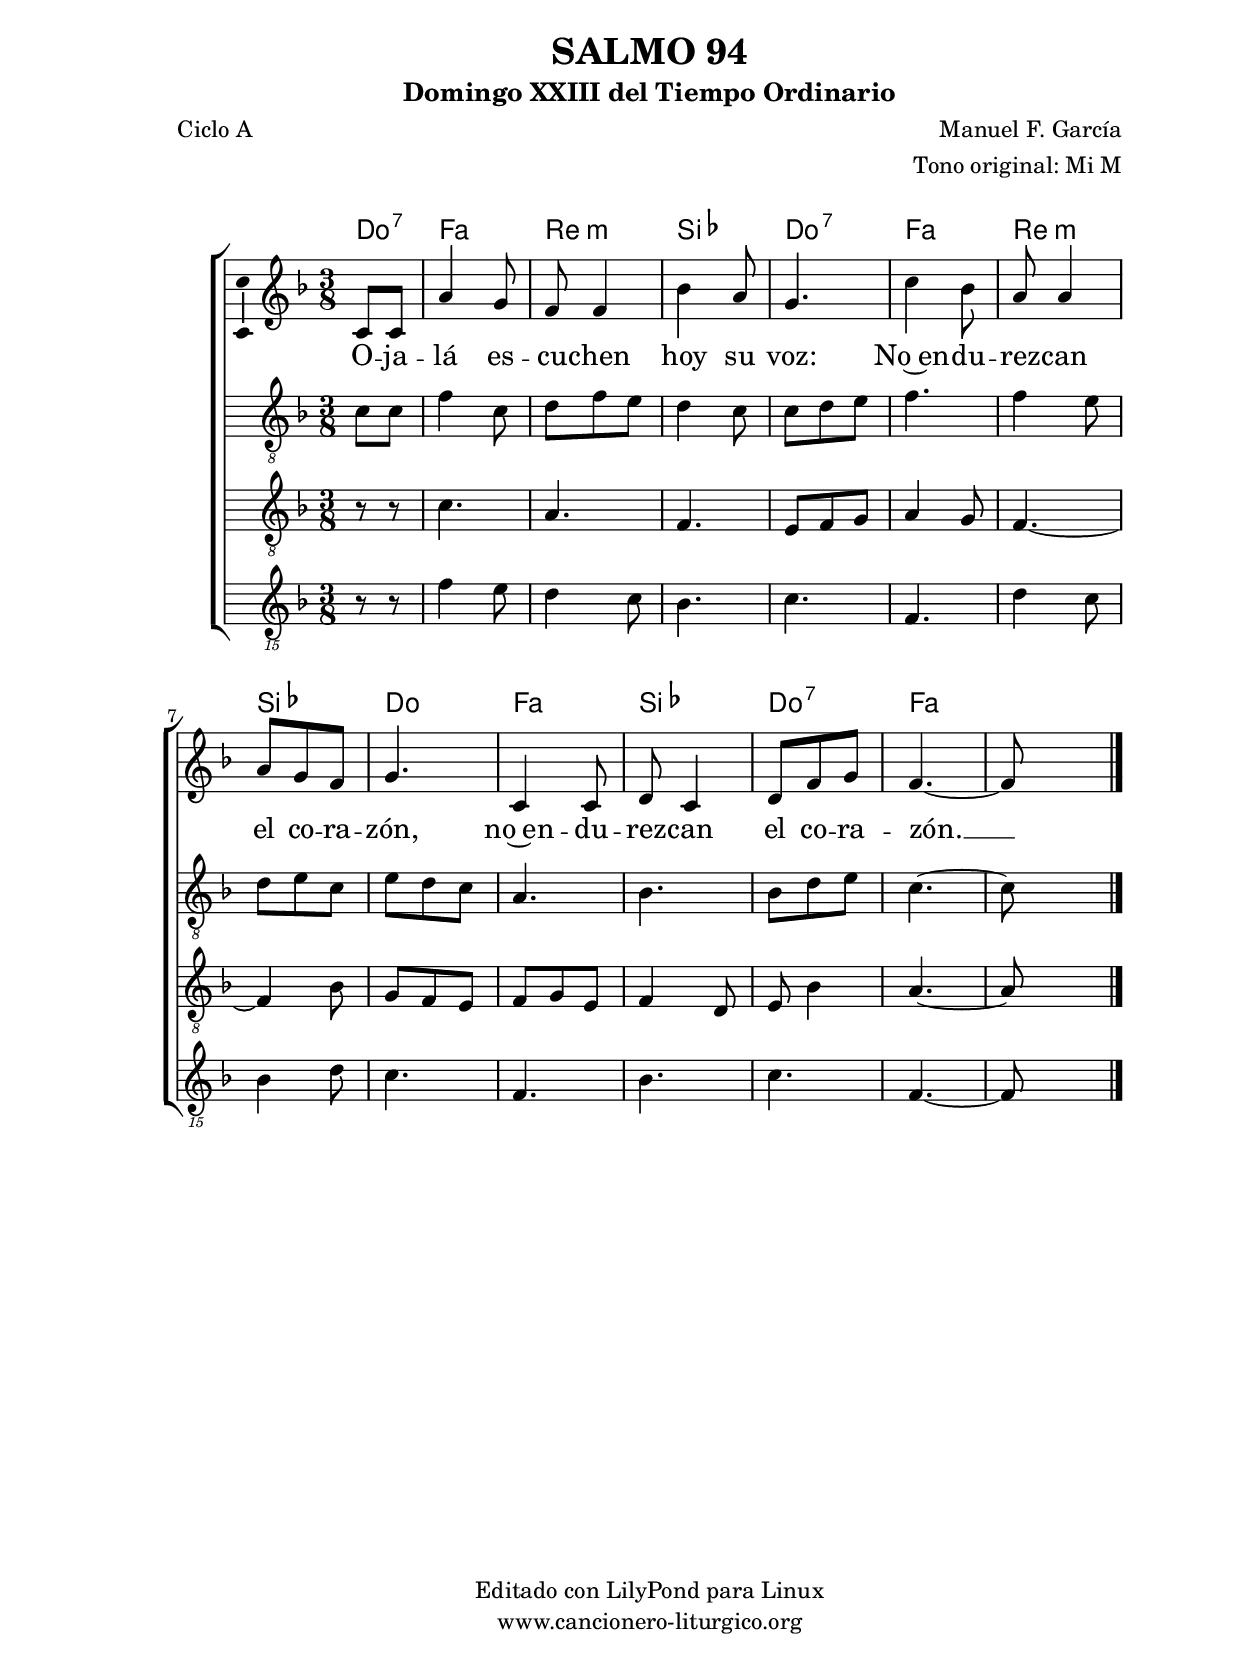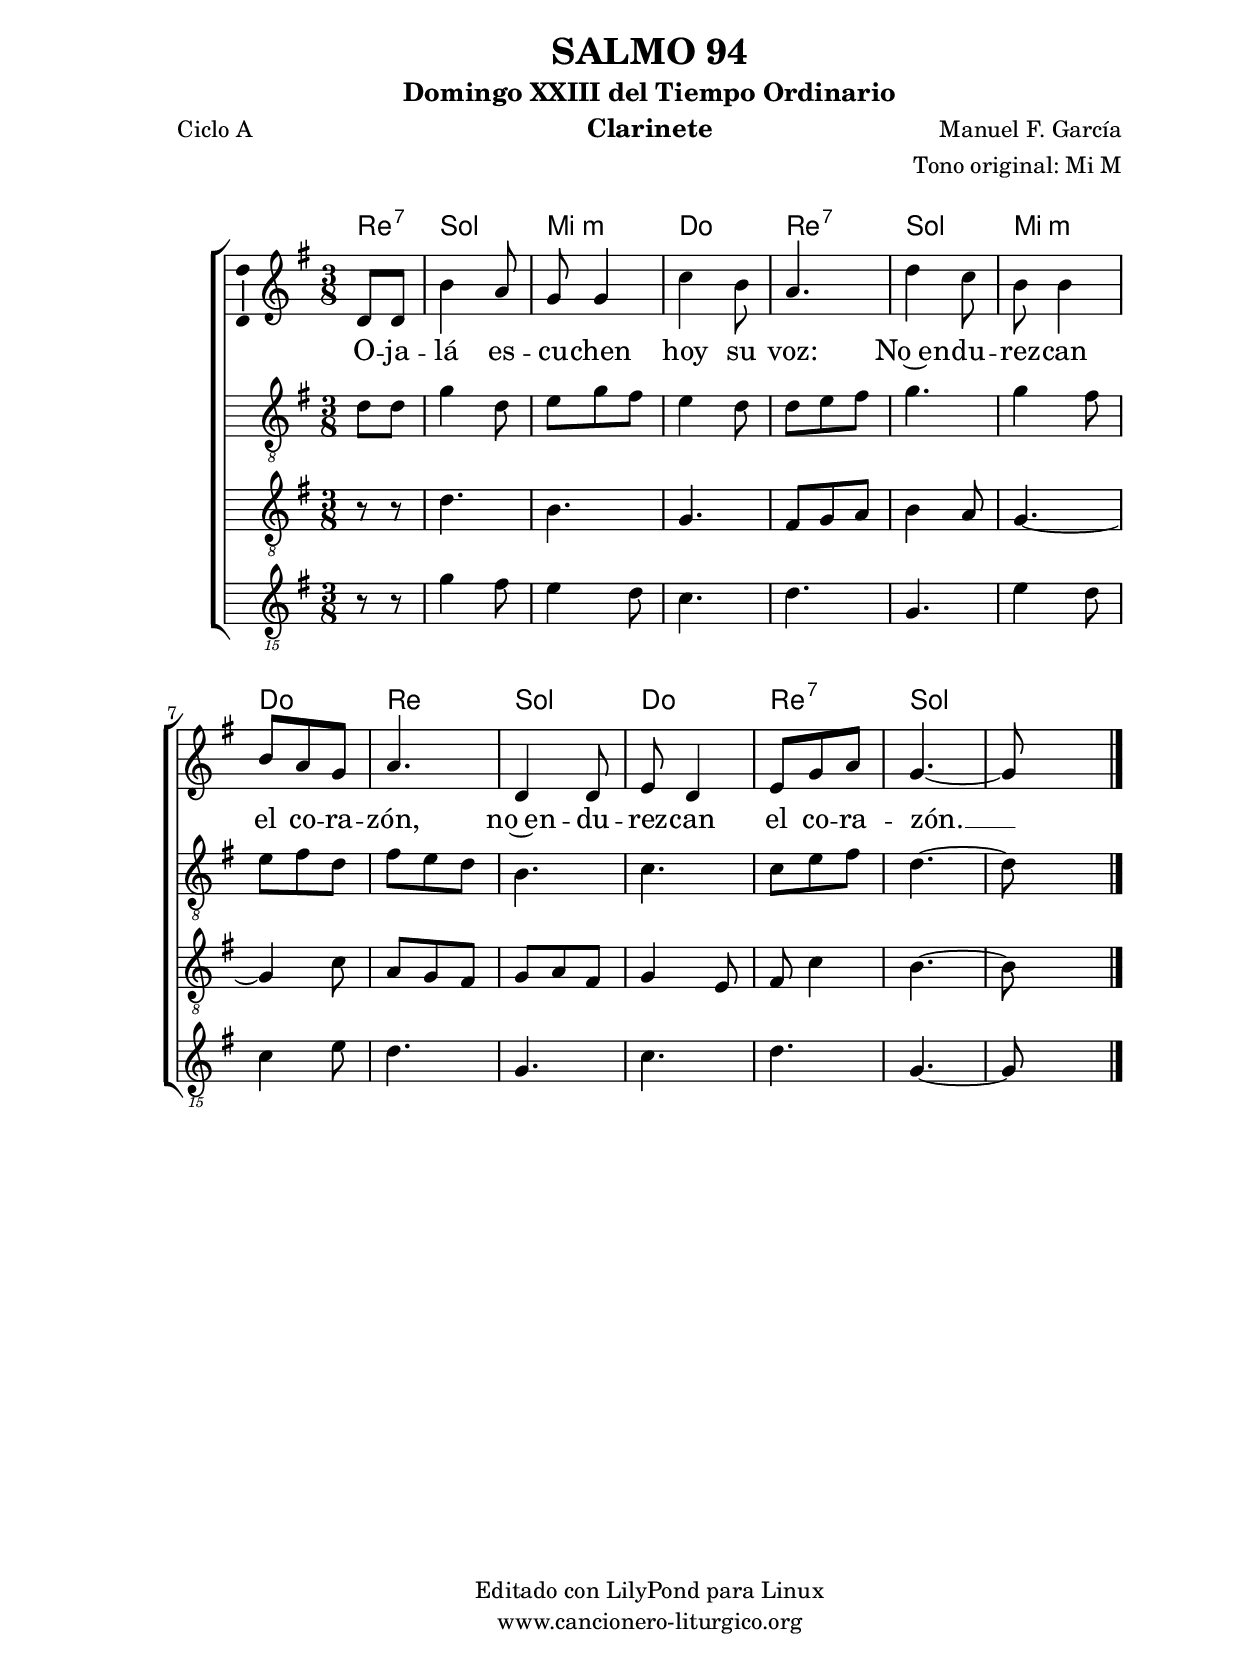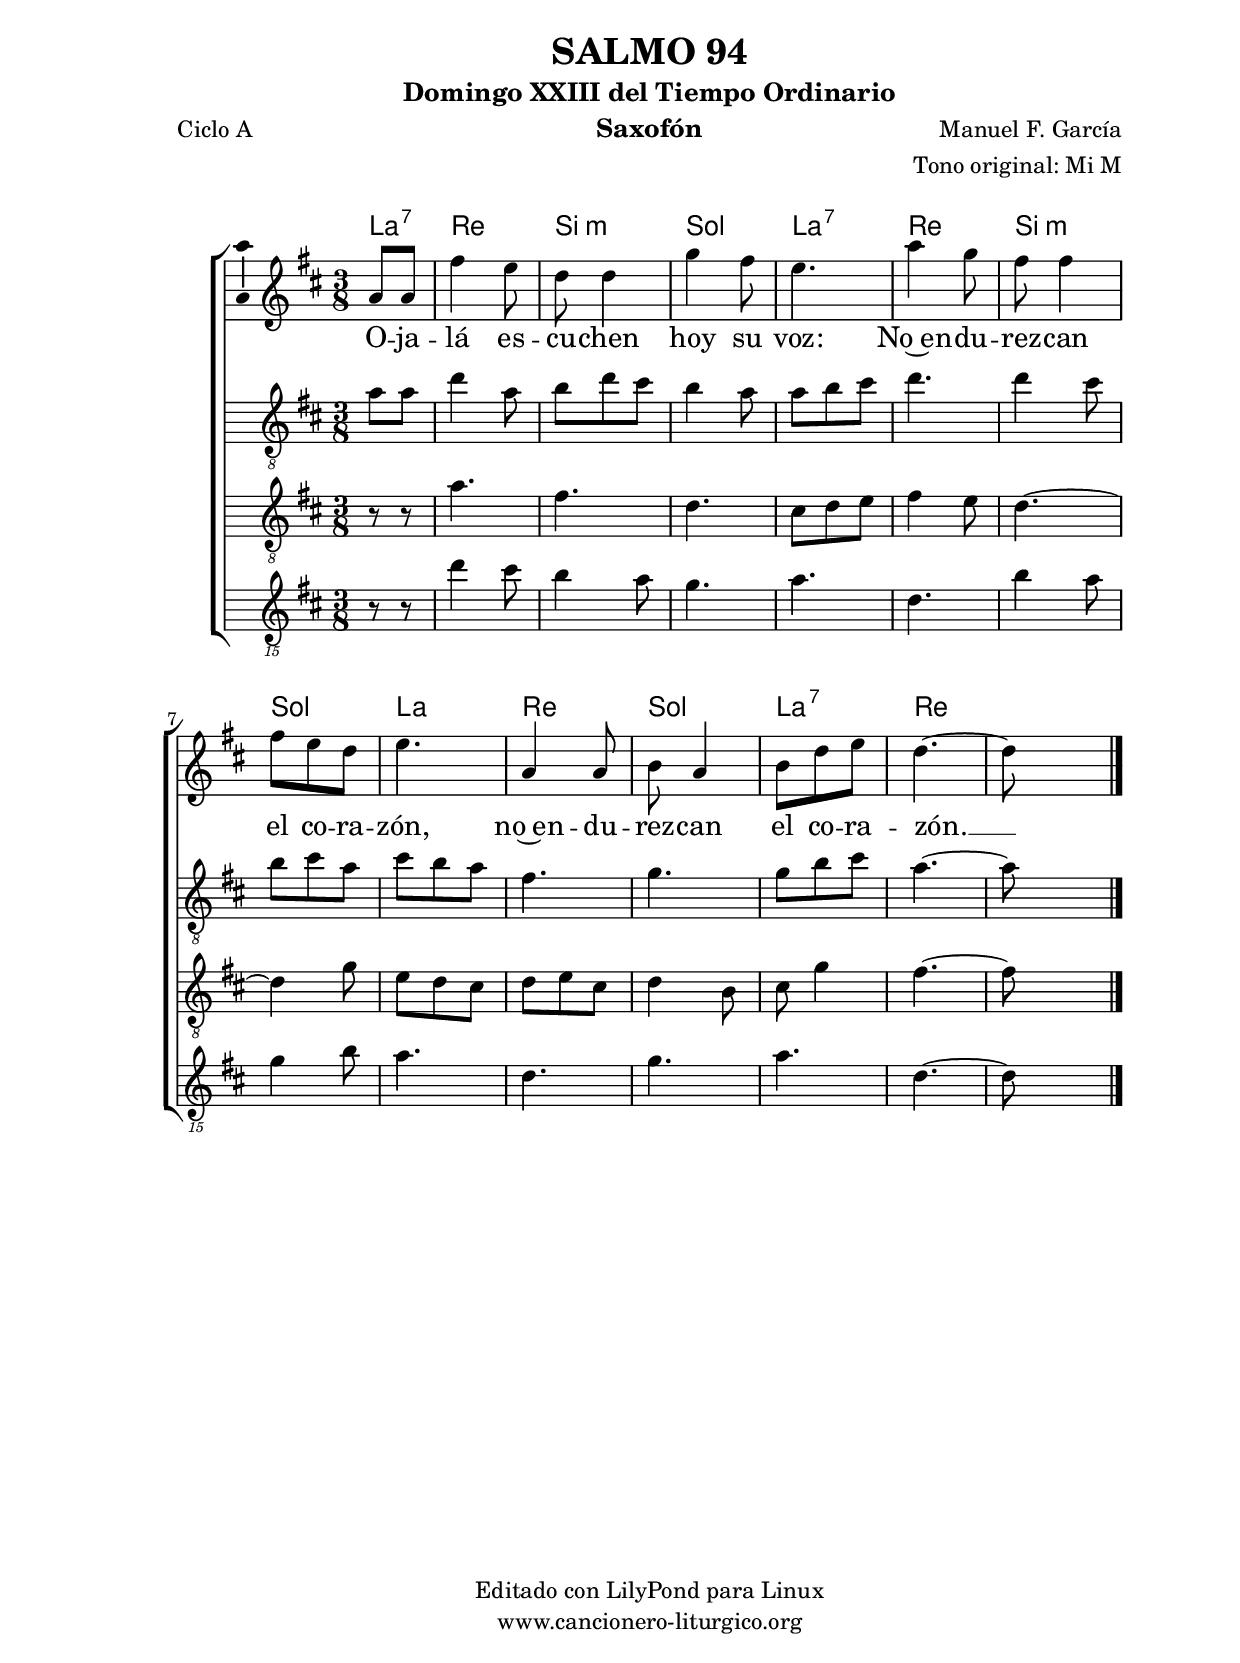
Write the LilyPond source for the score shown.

%
%para convertir .midi en .wav:
%timidity filename.midi -Ow -o finename.wav
%
%
%Para convertir de .wav a .mp3:
%lame -h -m j filename.wav
%
%
%para escuchar el midi:
%timidity nombrefichero.midi
%


%versión de lilypond para la que se ha escrito esta partitura:
\version "2.16.0"

	%Tamaño papel
	#(set-default-paper-size "a4")
	%Tamaño partitura
	#(set-global-staff-size 20)
	%No responde al pulsar sobre una nota
	#(ly:set-option 'point-and-click #f)

%parámetros del encabezamiento:
\header {
	title = "SALMO 94"
	subtitle = "Domingo XXIII del Tiempo Ordinario"
	composer = "Manuel F. García"
	poet = "Ciclo A"
	meter = ""
	arranger = "Tono original: Mi M"
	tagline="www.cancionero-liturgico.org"
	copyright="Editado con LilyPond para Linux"
	tiempo = "Ordinario"
	usos = "Salmo"
	letra = "Ojalá escuchen hoy su voz: No endurezcan el corazón, no endurezcan el corazón."
	}

%parámetros asociados al papel:
\paper  {
	oddHeaderMarkup = \markup {\fill-line { \on-the-fly #not-first-page \fromproperty #'header:title \on-the-fly #not-first-page \fromproperty #'header:composer }}
	evenHeaderMarkup = \markup {\fill-line { \fromproperty #'header:composer \fromproperty #'header:title }}
	#(set-paper-size "a4")
	print-page-number = ##f
	first-page-number = 1
	print-first-page-number = ##f
%	head-separation = 3.0 \cm
	top-margin = 2.0 \cm
	bottom-margin = 0.5\cm
%%%	bottom-margin = -1.0\cm
	left-margin = 3.0 \cm
	line-width = 16.0 \cm 
	indent = 8\mm
	interscoreline = 2.\mm
	between-system-space = 15\mm
%	para que las partituras no llenen la hoja:
	ragged-bottom = ##t
%	idem para la última hoja:
	ragged-last-bottom = ##f
%	para que las partituras llenen el ancho del papel:
	ragged-last = ##f
	after-title-space = 2.5 \cm
%page-count=1
%system-count=8

	%Flexible Vertical Spacing
%	markup-markup-spacing =
%	#'((basic-distance . 15) (minimum-distance . 15) (padding . 3))
	markup-system-spacing =
	#'((basic-distance . 15) (minimum-distance . 15) (padding . 3))
	system-system-spacing =
	#'((basic-distance . 15) (minimum-distance . 15) (padding . 3))
	score-system-spacing =
	#'((basic-distance . 15) (minimum-distance . 15) (padding . 5))
%	top-system-spacing = % header
%	#'((basic-distance . 8) (minimum-distance . 0) (padding . 3))
%	top-markup-spacing =
%	#'((basic-distance . 20) (minimum-distance . 20) (padding . 3))
	last-bottom-spacing = % footer
	#'((basic-distance . 5) (minimum-distance . 5) (padding . 3))
%	score-markup-spacing =
%	#'((basic-distance . 16) (minimum-distance . 13) (padding . 3))

	}


%parámetros que afectan a toda la partitura:
global =  {
	%clave de sol (G):
	\clef G
	%armadura:
	\transpose e f
	\key e \major
	\tempo 4=90
	\set Score.tempoHideNote = ##t
	}


acordes = {
	\italianChords
	\chordmode {
	\transpose e f
{
b4:7
e4. cis:m a b:7 e cis:m a b e a b:7 e s
	}
	}
}


melodia = 
	\transpose e f
{
	\relative c'{
	\time 3/8

\partial 4
b8 b
gis'4 fis8
e8 e4
a4 gis8
fis4.
b4 a8
gis8 gis4
gis8 fis e
fis4.
b,4 b8
cis8 b4
cis8 e fis
e4.~
e8 s4

	\bar "|."
	}
	}

melodiados = 
	\transpose e f
{
	\relative c'{
	\time 3/8

\clef "G_8"
b8 b
e4 b8
cis8 e dis
cis4 b8
b8 cis dis
e4.
e4 dis8
cis8 dis b
dis8 cis b
gis4.
a4.
a8 cis dis
b4.~
b8 s4

	\bar "|."
	}
	}

melodiatres = 
	\transpose e f
{
	\relative c'{
	\time 3/8
%\clef F
\clef "G_8"
r8 r
b4.
gis4.
e4.
dis8 e fis
gis4 fis8
e4.~
e4 a8 fis8 e dis
e8 fis dis
e4 cis8
dis8 a'4 gis4.~
gis8 s4

	\bar "|."
	}
	}

melodiacuatro = 
	\transpose e f
{
	\relative c{
	\time 3/8
%\clef F
\clef "G_15"
r8 r
e4 dis8
cis4 b8
a4.
b4.
e,4.
cis'4 b8
a4 cis8
b4.
e,4.
a4.
b4.
e,4.~
e8 s4

	\bar "|."
	}
	}

texto = \lyricmode {
O -- ja -- lá es -- cu -- chen hoy su voz: No~en -- du -- rez -- can el co -- ra -- zón, no~en -- du -- rez -- can el co -- ra -- zón. __
	}


acordesStaff = \context ChordNames = acordesStaff <<
	\set chordChanges = ##t
	\acordes
	>>


vozStaff = \context Voice = vozStaff
\with {\consists "Ambitus_engraver"}
<<
%	\set Staff.instrumentName = ""
%	\set Staff.shortInstrumentName = ""
%	\set Staff.midiInstrument = #"clarinet"
%	\set Staff.midiInstrument = #"cello"
%	\set Staff.midiInstrument = #"flute"
	\set Staff.midiInstrument = #"electric guitar (jazz)"
%	\set Staff.midiInstrument = #"english horn"
%	\set Staff.midiInstrument = #"violin"
%	\set Staff.midiInstrument = #"glockenspiel"
	\set Staff.midiMinimumVolume = #0.7
	\set Staff.midiMaximumVolume = #0.9
	\global
	\melodia
	>>

vozdosStaff = \context Voice = vozdosStaff
<<
%	\set Staff.instrumentName = "Clarinete 1"
%	\set Staff.shortInstrumentName = "C"
	\override Staff.StaffSymbol #'staff-space = #(magstep -0.35)
	\set Staff.midiInstrument = #"english horn"
	\set Staff.midiMinimumVolume = #0.4
	\set Staff.midiMaximumVolume = #0.5
	\global
	\melodiados
	>>

voztresStaff = \context Voice = voztresStaff
<<
%	\set Staff.instrumentName = "Saxofón"
%	\set Staff.shortInstrumentName = "S"
	\override Staff.StaffSymbol #'staff-space = #(magstep -0.35)
	\set Staff.midiInstrument = #"violin"
	\set Staff.midiMinimumVolume = #0.4
	\set Staff.midiMaximumVolume = #0.5
	\global
	\melodiatres
	>>

vozcuatroStaff = \context Voice = vozcuatroStaff
<<
%	\set Staff.instrumentName = "Saxofón"
%	\set Staff.shortInstrumentName = "S"
	\override Staff.StaffSymbol #'staff-space = #(magstep -0.35)
	\set Staff.midiInstrument = #"violin"
	\set Staff.midiMinimumVolume = #0.4
	\set Staff.midiMaximumVolume = #0.5
	\global
	\melodiacuatro
	>>


textoStaff = \context Lyrics = textoStaff <<
	\lyricsto vozStaff \texto
	>>

\book {
	\score {
		\context ChoirStaff {
%			\override StaffGroup.SystemStartBracket #'collapse-height = #1
%			\override Score.SystemStartBar #'collapse-height = #1
			<<
			\acordesStaff
			\vozStaff
			\textoStaff
			\vozdosStaff
			\voztresStaff
			\vozcuatroStaff
			>>
			}
		\layout {
	    		\context {
				\Lyrics
				\override LyricText #'font-size = #2
				}
	   		 \context {
				\Score
				%fontSize = #3
				\override StaffSymbol #'staff-space = #(magstep +3)
				%\override Beam #'thickness = #0.55
				%\override SpacingSpanner #'spacing-increment = #1.0
				%\override Slur #'height-limit = #1.5
				}
			}
		}
	\score {
		\unfoldRepeats
		\context ChoirStaff {
			<<
			\acordesStaff
			\vozStaff
			\vozdosStaff
			\voztresStaff
			\vozcuatroStaff
			>>
			}
		\midi {
	  		\context {
	  			\Score
				tempoWholesPerMinute = #(ly:make-moment 70 4)
				}
			}
		}
	}

%Partitura para clarinete
#(define output-suffix "C")
\book {
	\header{
		instrument = "Clarinete"
		}
	\score {
		\context ChoirStaff {
%			\override StaffGroup.SystemStartBracket #'collapse-height = #1
%			\override Score.SystemStartBar #'collapse-height = #1
\transpose c d
			<<
			\acordesStaff
			\vozStaff
			\textoStaff
			\vozdosStaff
			\voztresStaff
			\vozcuatroStaff
			>>
			}
		\layout {
	    		\context {
				\Lyrics
				\override LyricText #'font-size = #2
				}
	   		 \context {
				\Score
				%fontSize = #3
				\override StaffSymbol #'staff-space = #(magstep +3)
				%\override Beam #'thickness = #0.55
				%\override SpacingSpanner #'spacing-increment = #1.0
				%\override Slur #'height-limit = #1.5
				}
			}
		}
	}

%Partitura para saxofón
#(define output-suffix "S")
\book {
	\header{
		instrument = "Saxofón"
		}
	\score {
		\context ChoirStaff {
%			\override StaffGroup.SystemStartBracket #'collapse-height = #1
%			\override Score.SystemStartBar #'collapse-height = #1
\transpose c a
			<<
			\acordesStaff
			\vozStaff
			\textoStaff
			\vozdosStaff
			\voztresStaff
			\vozcuatroStaff
			>>
			}
		\layout {
	    		\context {
				\Lyrics
				\override LyricText #'font-size = #2
				}
	   		 \context {
				\Score
				%fontSize = #3
				\override StaffSymbol #'staff-space = #(magstep +3)
				%\override Beam #'thickness = #0.55
				%\override SpacingSpanner #'spacing-increment = #1.0
				%\override Slur #'height-limit = #1.5
				}
			}
		}
	}

